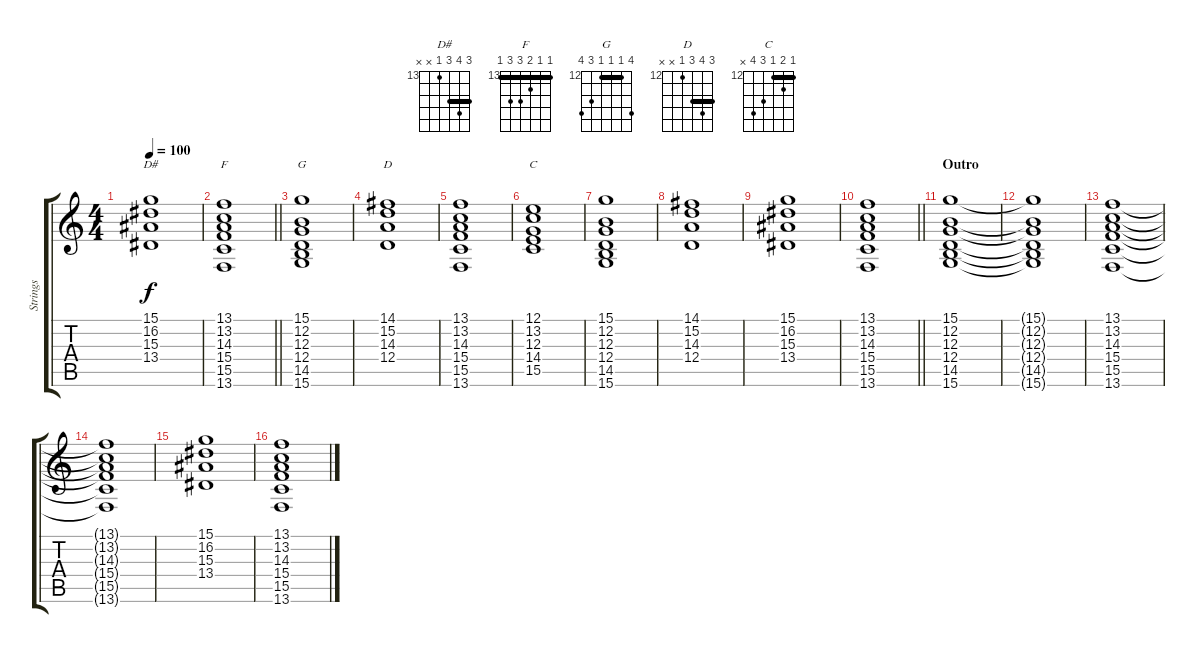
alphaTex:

\track ("Strings" "Strings") {instrument stringensemble1}
\staff {score tabs}
\tuning (E4 B3 G3 D3 A2 E2) {hide}
\chord ("D#" 15 16 15 13 x x) {firstfret 13 barre 15}
\chord ("F" 13 13 14 15 15 13) {firstfret 13 barre 13}
\chord ("G" 15 12 12 12 14 15) {firstfret 12 barre 12}
\chord ("D" 14 15 14 12 x x) {firstfret 12 barre 14}
\chord ("C" 12 13 12 14 15 x) {firstfret 12 barre 12}
\ts (4 4)
\tempo 100
\clef g2
\ks c
(15.1 16.2 15.3 13.4).1{ch "D#" dy f} |
\barLineRight lightlight
(13.1 13.2 14.3 15.4 15.5 13.6).1{ch "F"} |
(15.1 12.2 12.3 12.4 14.5 15.6).1{ch "G"} |
(14.1 15.2 14.3 12.4).1{ch "D"} |
(13.1 13.2 14.3 15.4 15.5 13.6).1 |
(12.1 13.2 12.3 14.4 15.5).1{ch "C"} |
(15.1 12.2 12.3 12.4 14.5 15.6).1 |
(14.1 15.2 14.3 12.4).1 |
(15.1 16.2 15.3 13.4).1 |
\barLineRight lightlight
(13.1 13.2 14.3 15.4 15.5 13.6).1 |
\section ("" "Outro")
(15.1 12.2 12.3 12.4 14.5 15.6).1 |
(15.1{t} 12.2{t} 12.3{t} 12.4{t} 14.5{t} 15.6{t}).1 |
(13.1 13.2 14.3 15.4 15.5 13.6).1 |
(13.1{t} 13.2{t} 14.3{t} 15.4{t} 15.5{t} 13.6{t}).1 |
(15.1 16.2 15.3 13.4).1 |
(13.1 13.2 14.3 15.4 15.5 13.6).1
